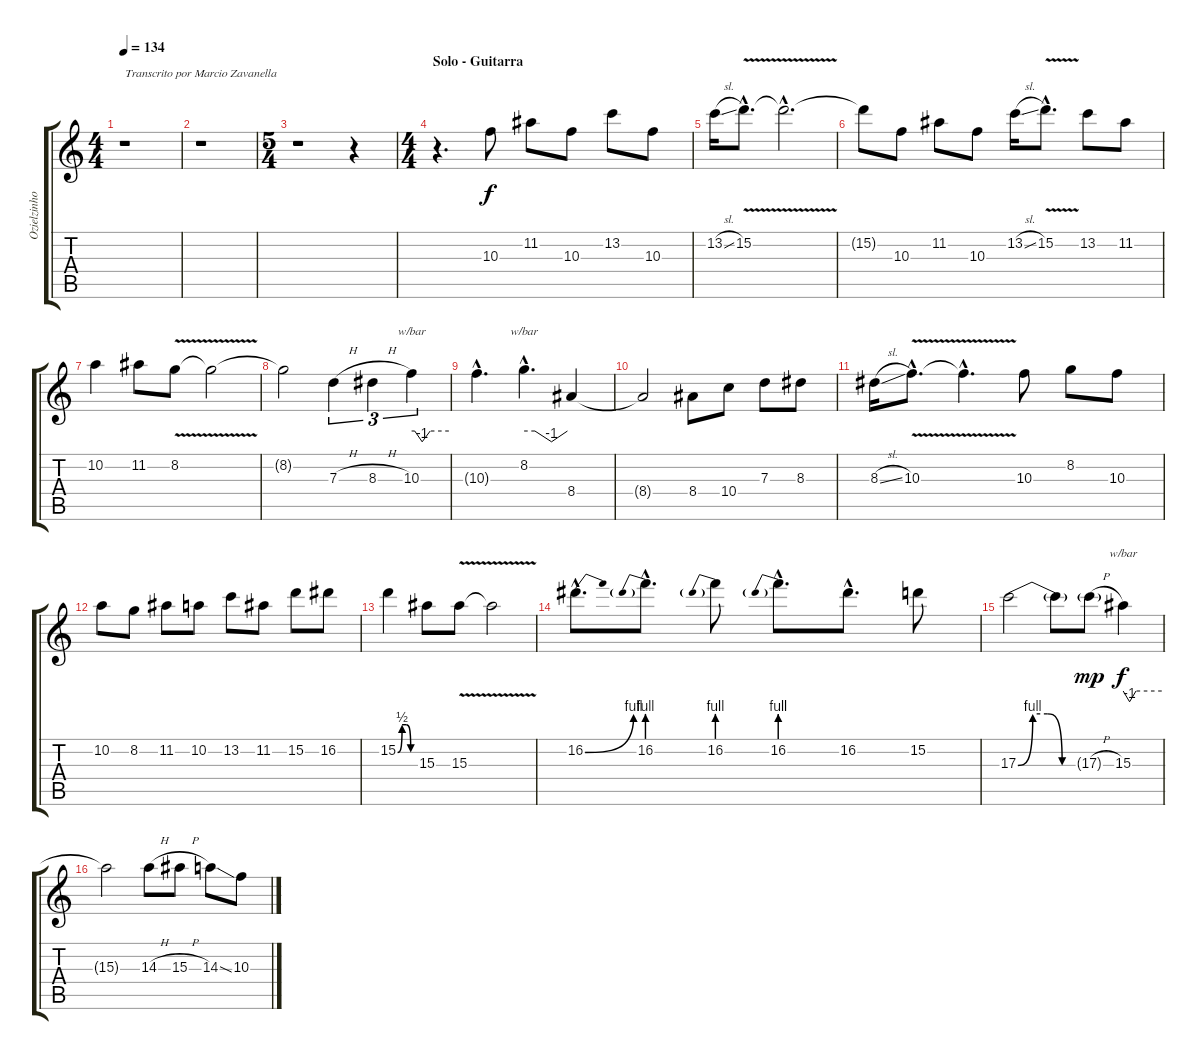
\track ("Ozielzinho" "Ozielzinho") {instrument overdrivenguitar}
\staff {score tabs}
\tuning (E4 B3 G3 D3 A2 E2) {hide}
\ts (4 4)
\tempo 134
\clef g2
\ks c
r.1{txt "Transcrito por Marcio Zavanella" dy f instrument overdrivenguitar} |
r.1 |
\ts (5 4)
r.1 r.4 |
\ts (4 4)
\section ("" "Solo - Guitarra")
r.4{d} 10.3.8 11.2.8 10.3.8 13.2.8 10.3.8 |
13.2{sl}.16 15.2{v hac}.8{d} 15.2{hac t}.2{d} |
15.2{t}.8 10.3.8 11.2.8 10.3.8 13.2{sl}.16 15.2{v hac}.8{d} 13.2.8 11.2.8 |
10.2.4 11.2.8 8.2{v}.8 8.2{t}.2 |
8.2{t}.2 7.3{h}.4{tu (3 2)} 8.3{h}.4{tu (3 2)} 10.3.4{tu (3 2) tbe (custom default 0 0 5 0 17 -4 30 0 60 0)} |
10.3{hac t}.4{d} 8.2{hac}.4{d tbe (custom default 0 0 15 0 38 -4 60 0)} 8.4.4 |
8.4{t}.2 8.4.8 10.4.8 7.3.8 8.3.8 |
8.3{sl}.16 10.3{v hac}.8{d} 10.3{hac t}.4{d} 10.3.8 8.2.8 10.3.8 |
10.2.8 8.2.8 11.2.8 10.2.8 13.2.8 11.2.8 15.2.8 16.2.8 |
15.2{be (custom 0 0 15 2 30 2 45 0 60 0)}.4 15.3.8 15.3{v}.8 15.3{t}.2 |
16.2{be (bend 0 0 60 4) hac}.8{d} 16.2{be (prebend 0 4 60 4) hac}.8{d} 16.2{be (prebend 0 4 60 4)}.8 16.2{be (prebend 0 4 60 4) hac}.8{d} 16.2{hac}.8{d} 15.2.8 |
17.3{be (custom 0 0 15 4 30 4 45 0 60 0)}.2 17.3{t}.8 17.3{h g}.8{dy mp} 15.3.4{tbe (custom default 0 0 10 -4 20 0 60 0) dy f} |
15.3{t}.2 14.3{h}.8 15.3{h}.8 14.3{ss}.8 10.3.8
